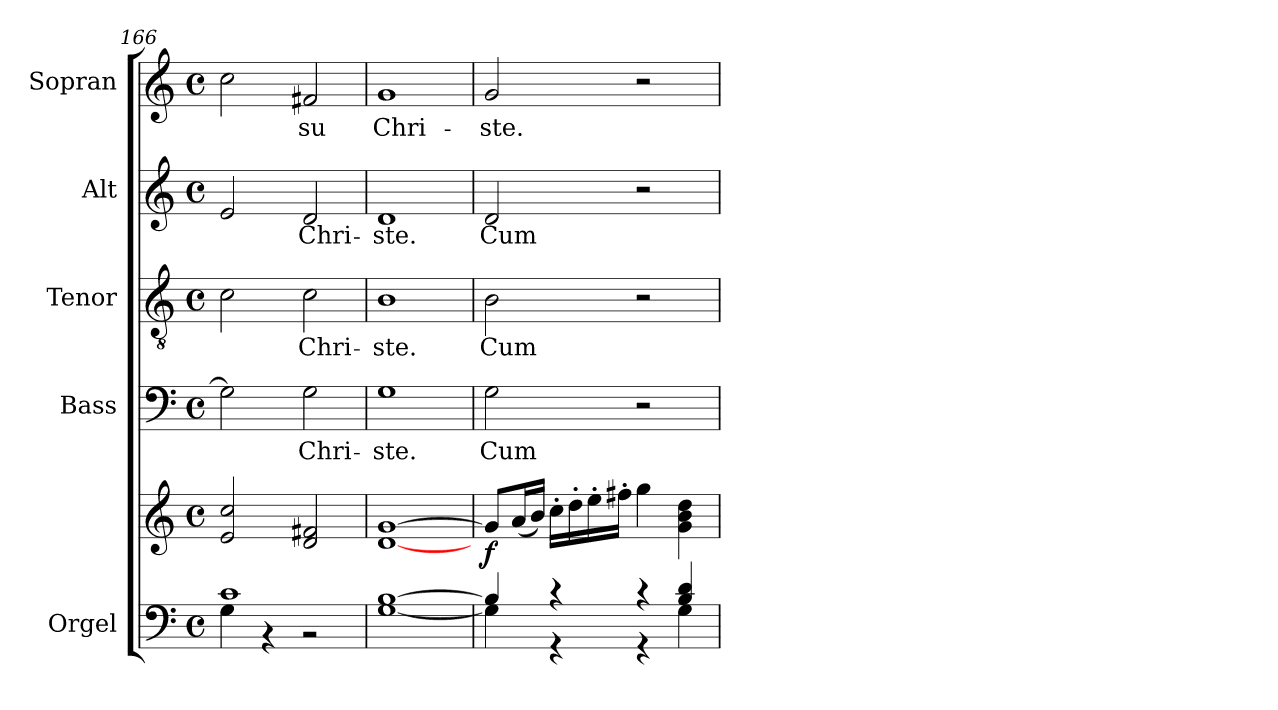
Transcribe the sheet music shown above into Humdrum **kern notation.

**kern	**kern	**dynam	**kern	**text	**kern	**text	**kern	**text	**kern	**text
*part5	*part5	*part5	*part4	*part4	*part3	*part3	*part2	*part2	*part1	*part1
*staff6	*staff5	*staff5/6	*staff4	*staff4	*staff3	*staff3	*staff2	*staff2	*staff1	*staff1
*I"Orgel	*	*	*I"Bass	*	*I"Tenor	*	*I"Alt	*	*I"Sopran	*
*I'Org.	*	*	*I'B.	*	*I'T.	*	*I'A.	*	*I'S.	*
*clefF4	*clefG2	*	*clefF4	*	*clefGv2	*	*clefG2	*	*clefG2	*
*k[]	*k[]	*	*k[]	*	*k[]	*	*k[]	*	*k[]	*
*C:	*C:	*	*C:	*	*C:	*	*C:	*	*C:	*
*M4/4	*M4/4	*	*M4/4	*	*M4/4	*	*M4/4	*	*M4/4	*
*met(c)	*met(c)	*	*met(c)	*	*met(c)	*	*met(c)	*	*met(c)	*
=166	=166	=166	=166	=166	=166	=166	=166	=166	=166	=166
*^	*	*	*	*	*	*	*	*	*	*
1c	4G\	2e/ 2cc/	.	2G\]	.	2c\	.	2e/	.	2cc\	.
.	4r	.	.	.	.	.	.	.	.	.	.
!	!	!	!	!	!LO:LY:b	!	!LO:LY:b	!	!LO:LY:b	!	!LO:LY:b
.	2r	2d/ 2f#X/	.	2G\	Chri-	2c\	Chri-	2d/	Chri-	2f#X/	-su
=167	=167	=167	=167	=167	=167	=167	=167	=167	=167	=167	=167
!	!	!	!	!	!LO:LY:b	!	!LO:LY:b	!	!LO:LY:b	!	!LO:LY:b
[>1B	[<1G	[1d [1g	.	1G	-ste.	1B	-ste.	1d	-ste.	1g	Chri-
=168	=168	=168	=168	=168	=168	=168	=168	=168	=168	=168	=168
!	!	!	!LO:DY:b	!	!LO:LY:b	!	!LO:LY:b	!	!LO:LY:b	!	!LO:LY:b
4B/]	4G\]	8g/L]	f	2G\	Cum	2B\	Cum	2d/	Cum	2g/	-ste.
.	.	(<16a/L	.	.	.	.	.	.	.	.	.
.	.	16b/JJ)	.	.	.	.	.	.	.	.	.
4r	4r	16cc'>\LL	.	.	.	.	.	.	.	.	.
.	.	16dd'>\	.	.	.	.	.	.	.	.	.
.	.	16ee'>\	.	.	.	.	.	.	.	.	.
.	.	16ff#X'>\JJ	.	.	.	.	.	.	.	.	.
4r	4r	4gg\	.	2r	.	2r	.	2r	.	2r	.
4B/ 4d/	4G\	4g\ 4b\ 4dd\	.	.	.	.	.	.	.	.	.
*v	*v	*	*	*	*	*	*	*	*	*	*
=	=	=	=	=	=	=	=	=	=	=
*-	*-	*-	*-	*-	*-	*-	*-	*-	*-	*-
